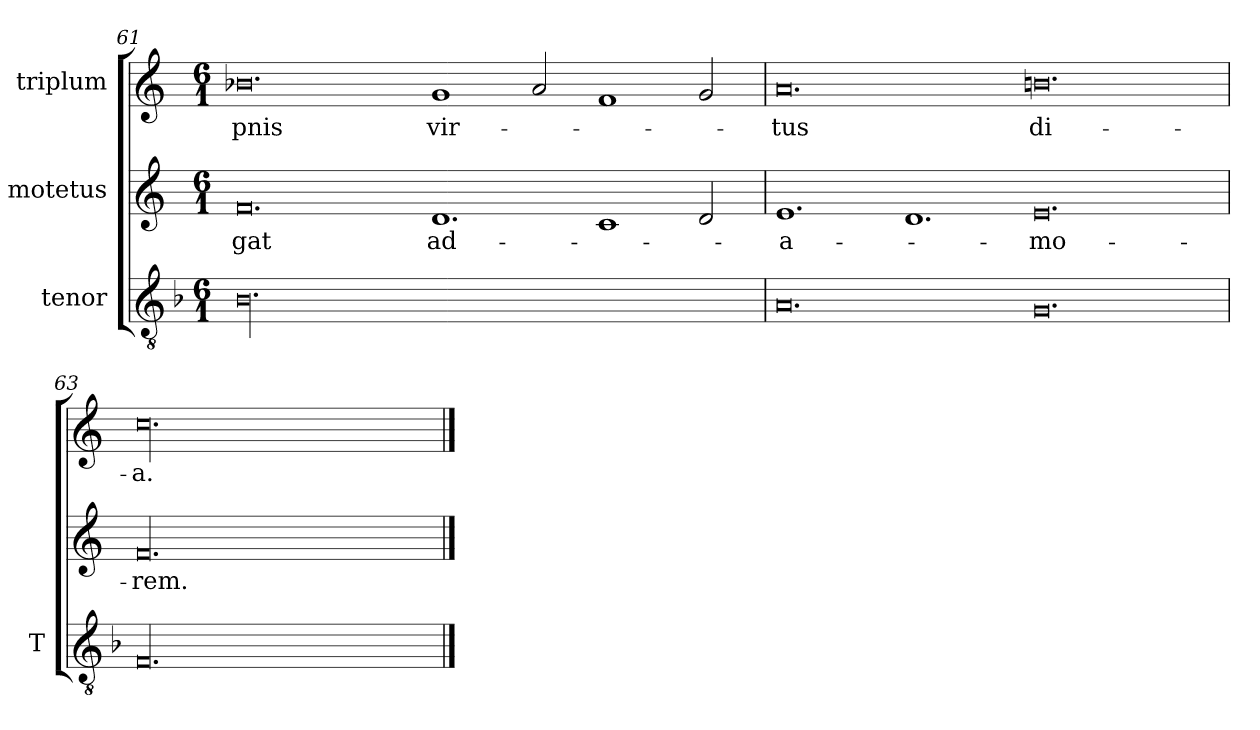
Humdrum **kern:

**kern	**kern	**text	**kern	**text
*part3	*part2	*part2	*part1	*part1
*staff3	*staff2	*staff2	*staff1	*staff1
*I"tenor	*I"motetus	*	*I"triplum	*
*I'T	*	*	*	*
*clefGv2	*clefG2	*	*clefG2	*
*k[b-]	*k[]	*	*k[]	*
*F:	*C:	*	*C:	*
*M6/1	*M6/1	*	*M6/1	*
=61	=61	=61	=61	=61
00.B-\	0.f/	-gat	0.b-X\	-pnis
.	1.d/	ad-	1g/	vir-
.	.	.	2a/	.
.	1c/	.	1f/	.
.	2d/	.	2g/	.
=62	=62	=62	=62	=62
0.A/	1.e/	a-	0.a/	-tus
.	1.d/	.	.	.
0.G/	0.e/	-mo-	0.bn\	di-
=63	=63	=63	=63	=63
00.F/	00.f/	-rem.	00.cc\	-a.
==	==	==	==	==
*-	*-	*-	*-	*-
